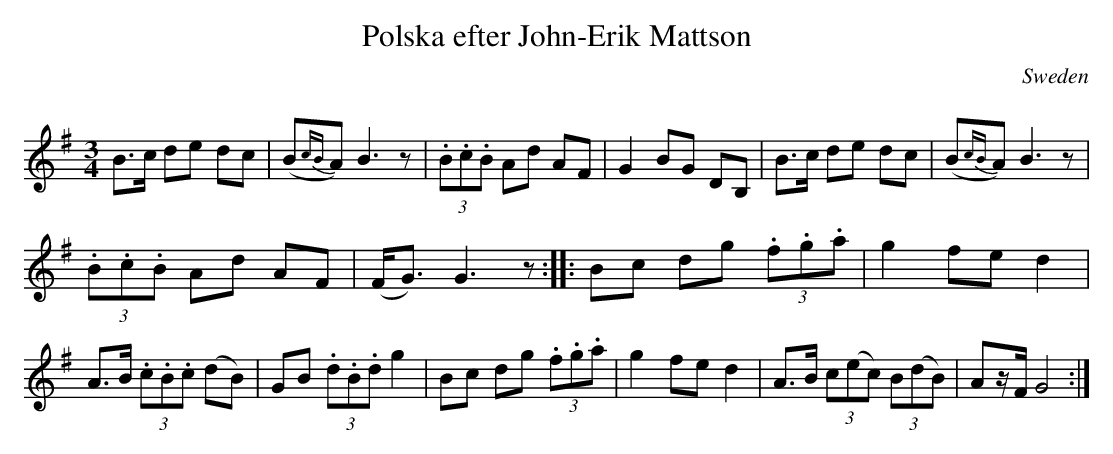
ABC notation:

X:1
T:Polska efter John-Erik Mattson
Q:150
M:3/4
L:1/8
O:Sweden
K:G
B>c de dc | (B{cB}A) B3 z | \
(3.B.c.B Ad AF | G2 BG DB, | \
B>c de dc | (B{cB}A) B3 z |
(3.B.c.B Ad AF | (F<G) G3 z :: \
Bc dg (3.f.g.a | g2 fe d2 |
A>B (3.c.B.c (dB) | GB (3.d.B.d g2 | \
Bc dg (3.f.g.a | g2 fe d2 | \
A>B (3c(ec) (3B(dB) | Az/F/ G4 :|
